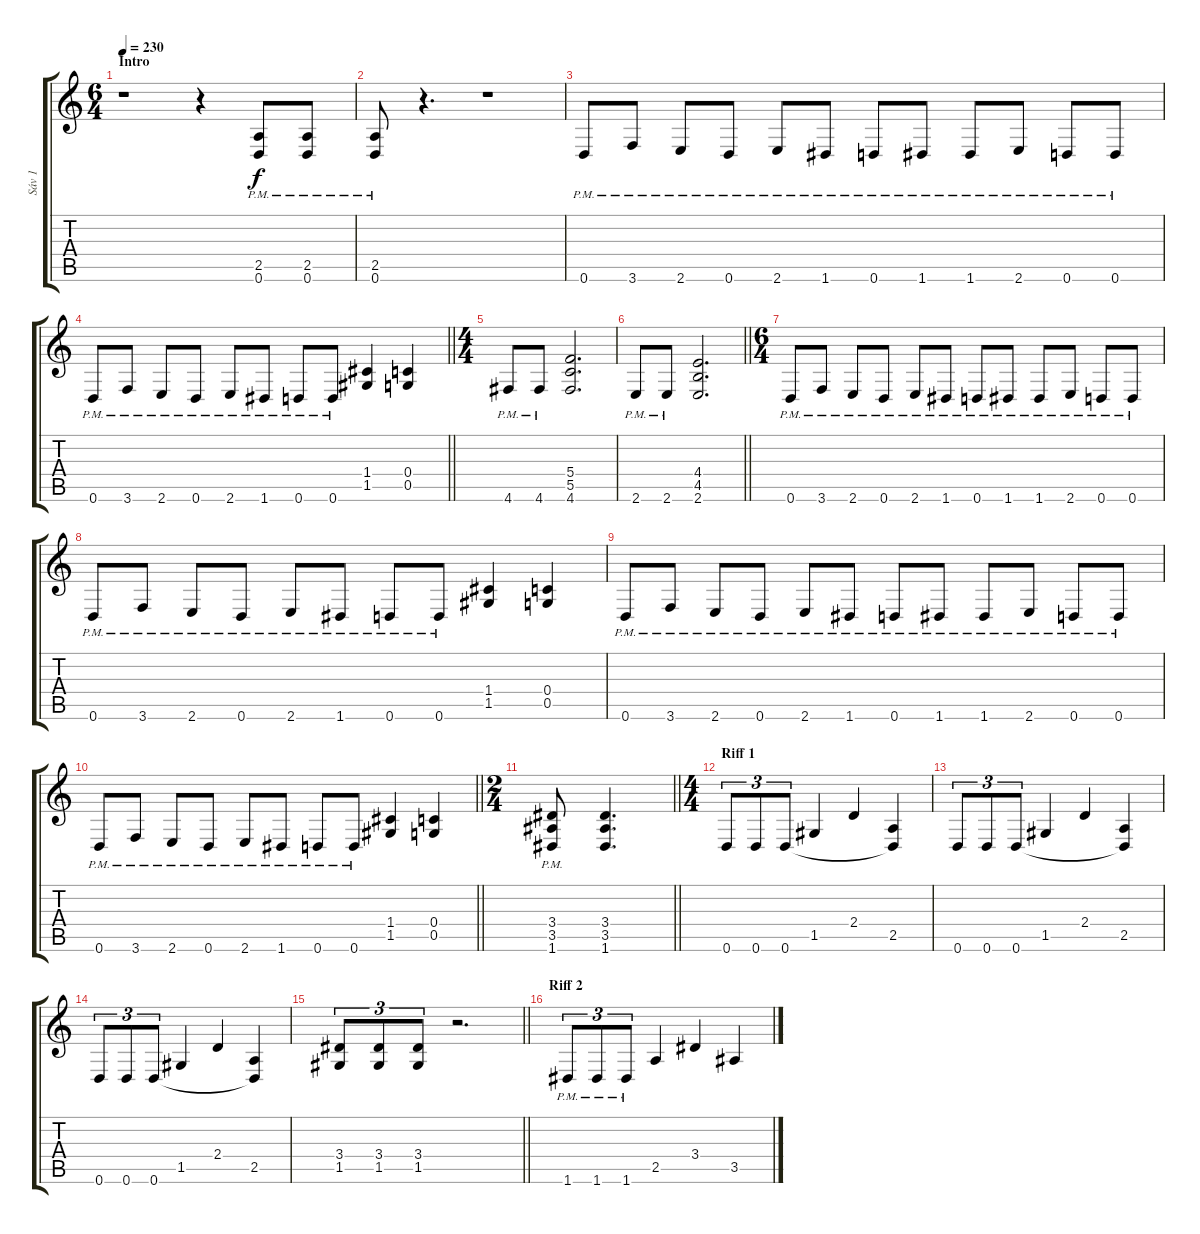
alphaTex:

\track ("Sáv 1" "Sáv 1") {instrument overdrivenguitar}
\staff {score tabs}
\tuning (D4 A3 F3 C3 G2 D2) {hide}
\ts (6 4)
\section ("" "Intro")
\tempo 230
\clef g2
\ks c
r.1{dy f instrument overdrivenguitar} r.4 (2.5{pm} 0.6{pm}).8 (2.5{pm} 0.6{pm}).8 |
(2.5{pm} 0.6{pm}).8 r.4{d} r.1 |
0.6{pm}.8 3.6{pm}.8 2.6{pm}.8 0.6{pm}.8 2.6{pm}.8 1.6{pm}.8 0.6{pm}.8 1.6{pm}.8 1.6{pm}.8 2.6{pm}.8 0.6{pm}.8 0.6{pm}.8 |
\barLineRight lightlight
0.6{pm}.8 3.6{pm}.8 2.6{pm}.8 0.6{pm}.8 2.6{pm}.8 1.6{pm}.8 0.6{pm}.8 0.6{pm}.8 (1.4 1.5).4 (0.4 0.5).4 |
\ts (4 4)
\section ("" "")
4.6{pm}.8 4.6{pm}.8 (5.4 5.5 4.6).2{d} |
\barLineRight lightlight
2.6{pm}.8 2.6{pm}.8 (4.4 4.5 2.6).2{d} |
\ts (6 4)
\section ("" "")
0.6{pm}.8 3.6{pm}.8 2.6{pm}.8 0.6{pm}.8 2.6{pm}.8 1.6{pm}.8 0.6{pm}.8 1.6{pm}.8 1.6{pm}.8 2.6{pm}.8 0.6{pm}.8 0.6{pm}.8 |
0.6{pm}.8 3.6{pm}.8 2.6{pm}.8 0.6{pm}.8 2.6{pm}.8 1.6{pm}.8 0.6{pm}.8 0.6{pm}.8 (1.4 1.5).4 (0.4 0.5).4 |
0.6{pm}.8 3.6{pm}.8 2.6{pm}.8 0.6{pm}.8 2.6{pm}.8 1.6{pm}.8 0.6{pm}.8 1.6{pm}.8 1.6{pm}.8 2.6{pm}.8 0.6{pm}.8 0.6{pm}.8 |
\barLineRight lightlight
0.6{pm}.8 3.6{pm}.8 2.6{pm}.8 0.6{pm}.8 2.6{pm}.8 1.6{pm}.8 0.6{pm}.8 0.6{pm}.8 (1.4 1.5).4 (0.4 0.5).4 |
\ts (2 4)
\section ("" "")
\barLineRight lightlight
(3.4{pm} 3.5{pm} 1.6{pm}).8 (3.4 3.5 1.6).4{d} |
\ts (4 4)
\section ("" "Riff 1")
0.6.8{tu (3 2)} 0.6.8{tu (3 2)} 0.6.8{tu (3 2)} 1.5.4 2.4.4 (2.5 0.6{t}).4 |
0.6.8{tu (3 2)} 0.6.8{tu (3 2)} 0.6.8{tu (3 2)} 1.5.4 2.4.4 (2.5 0.6{t}).4 |
0.6.8{tu (3 2)} 0.6.8{tu (3 2)} 0.6.8{tu (3 2)} 1.5.4 2.4.4 (2.5 0.6{t}).4 |
\barLineRight lightlight
(3.4 1.5).8{tu (3 2)} (3.4 1.5).8{tu (3 2)} (3.4 1.5).8{tu (3 2)} r.2{d} |
\section ("" "Riff 2")
1.6{pm}.8{tu (3 2)} 1.6{pm}.8{tu (3 2)} 1.6{pm}.8{tu (3 2)} 2.5.4 3.4.4 3.5.4
